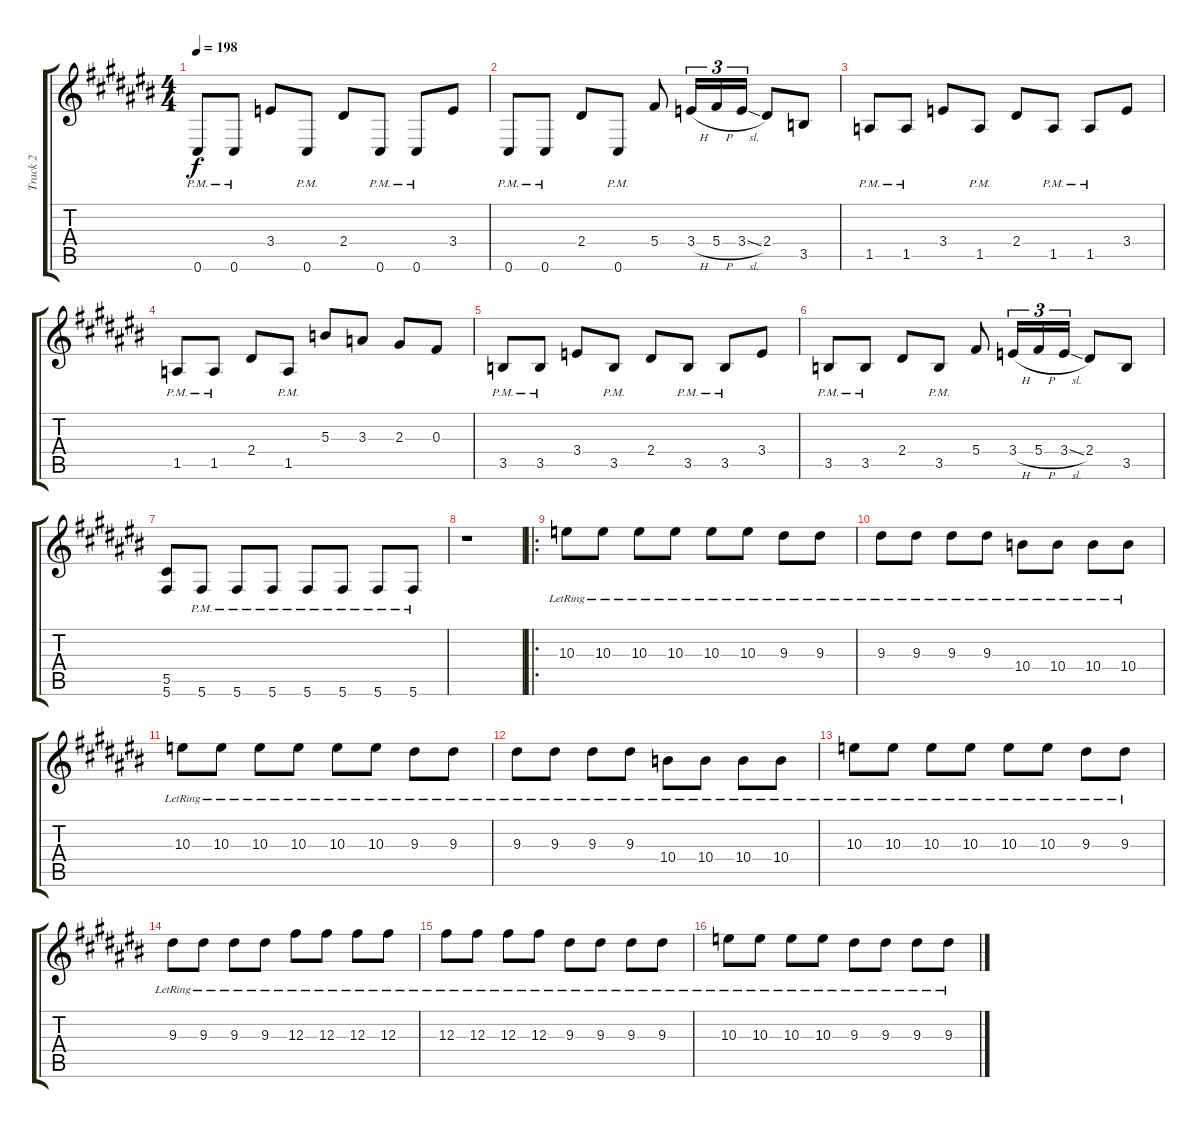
\track ("Track 2" "Track 2") {instrument distortionguitar}
\staff {score tabs}
\tuning (Eb4 Bb3 Gb3 Db3 Ab2 Db2) {hide}
\ts (4 4)
\tempo 198
\clef g2
\ks c#
0.6{pm}.8{dy f} 0.6{pm}.8 3.4.8 0.6{pm}.8 2.4.8 0.6{pm}.8 0.6{pm}.8 3.4.8 |
0.6{pm}.8 0.6{pm}.8 2.4.8 0.6{pm}.8 5.4.8 3.4{h}.16{tu (3 2)} 5.4{h}.16{tu (3 2)} 3.4{sl}.16{tu (3 2)} 2.4.8 3.5.8 |
1.5{pm}.8 1.5{pm}.8 3.4.8 1.5{pm}.8 2.4.8 1.5{pm}.8 1.5{pm}.8 3.4.8 |
1.5{pm}.8 1.5{pm}.8 2.4.8 1.5{pm}.8 5.3.8 3.3.8 2.3.8 0.3.8 |
3.5{pm}.8 3.5{pm}.8 3.4.8 3.5{pm}.8 2.4.8 3.5{pm}.8 3.5{pm}.8 3.4.8 |
3.5{pm}.8 3.5{pm}.8 2.4.8 3.5{pm}.8 5.4.8 3.4{h}.16{tu (3 2)} 5.4{h}.16{tu (3 2)} 3.4{sl}.16{tu (3 2)} 2.4.8 3.5.8 |
(5.5 5.6).8 5.6{pm}.8 5.6{pm}.8 5.6{pm}.8 5.6{pm}.8 5.6{pm}.8 5.6{pm}.8 5.6{pm}.8 |
r.1 |
\ro
10.3{lr}.8 10.3{lr}.8 10.3{lr}.8 10.3{lr}.8 10.3{lr}.8 10.3{lr}.8 9.3{lr}.8 9.3{lr}.8 |
9.3{lr}.8 9.3{lr}.8 9.3{lr}.8 9.3{lr}.8 10.4{lr}.8 10.4{lr}.8 10.4{lr}.8 10.4{lr}.8 |
10.3{lr}.8 10.3{lr}.8 10.3{lr}.8 10.3{lr}.8 10.3{lr}.8 10.3{lr}.8 9.3{lr}.8 9.3{lr}.8 |
9.3{lr}.8 9.3{lr}.8 9.3{lr}.8 9.3{lr}.8 10.4{lr}.8 10.4{lr}.8 10.4{lr}.8 10.4{lr}.8 |
10.3{lr}.8 10.3{lr}.8 10.3{lr}.8 10.3{lr}.8 10.3{lr}.8 10.3{lr}.8 9.3{lr}.8 9.3{lr}.8 |
9.3{lr}.8 9.3{lr}.8 9.3{lr}.8 9.3{lr}.8 12.3{lr}.8 12.3{lr}.8 12.3{lr}.8 12.3{lr}.8 |
12.3{lr}.8 12.3{lr}.8 12.3{lr}.8 12.3{lr}.8 9.3{lr}.8 9.3{lr}.8 9.3{lr}.8 9.3{lr}.8 |
10.3{lr}.8 10.3{lr}.8 10.3{lr}.8 10.3{lr}.8 9.3{lr}.8 9.3{lr}.8 9.3{lr}.8 9.3{lr}.8
